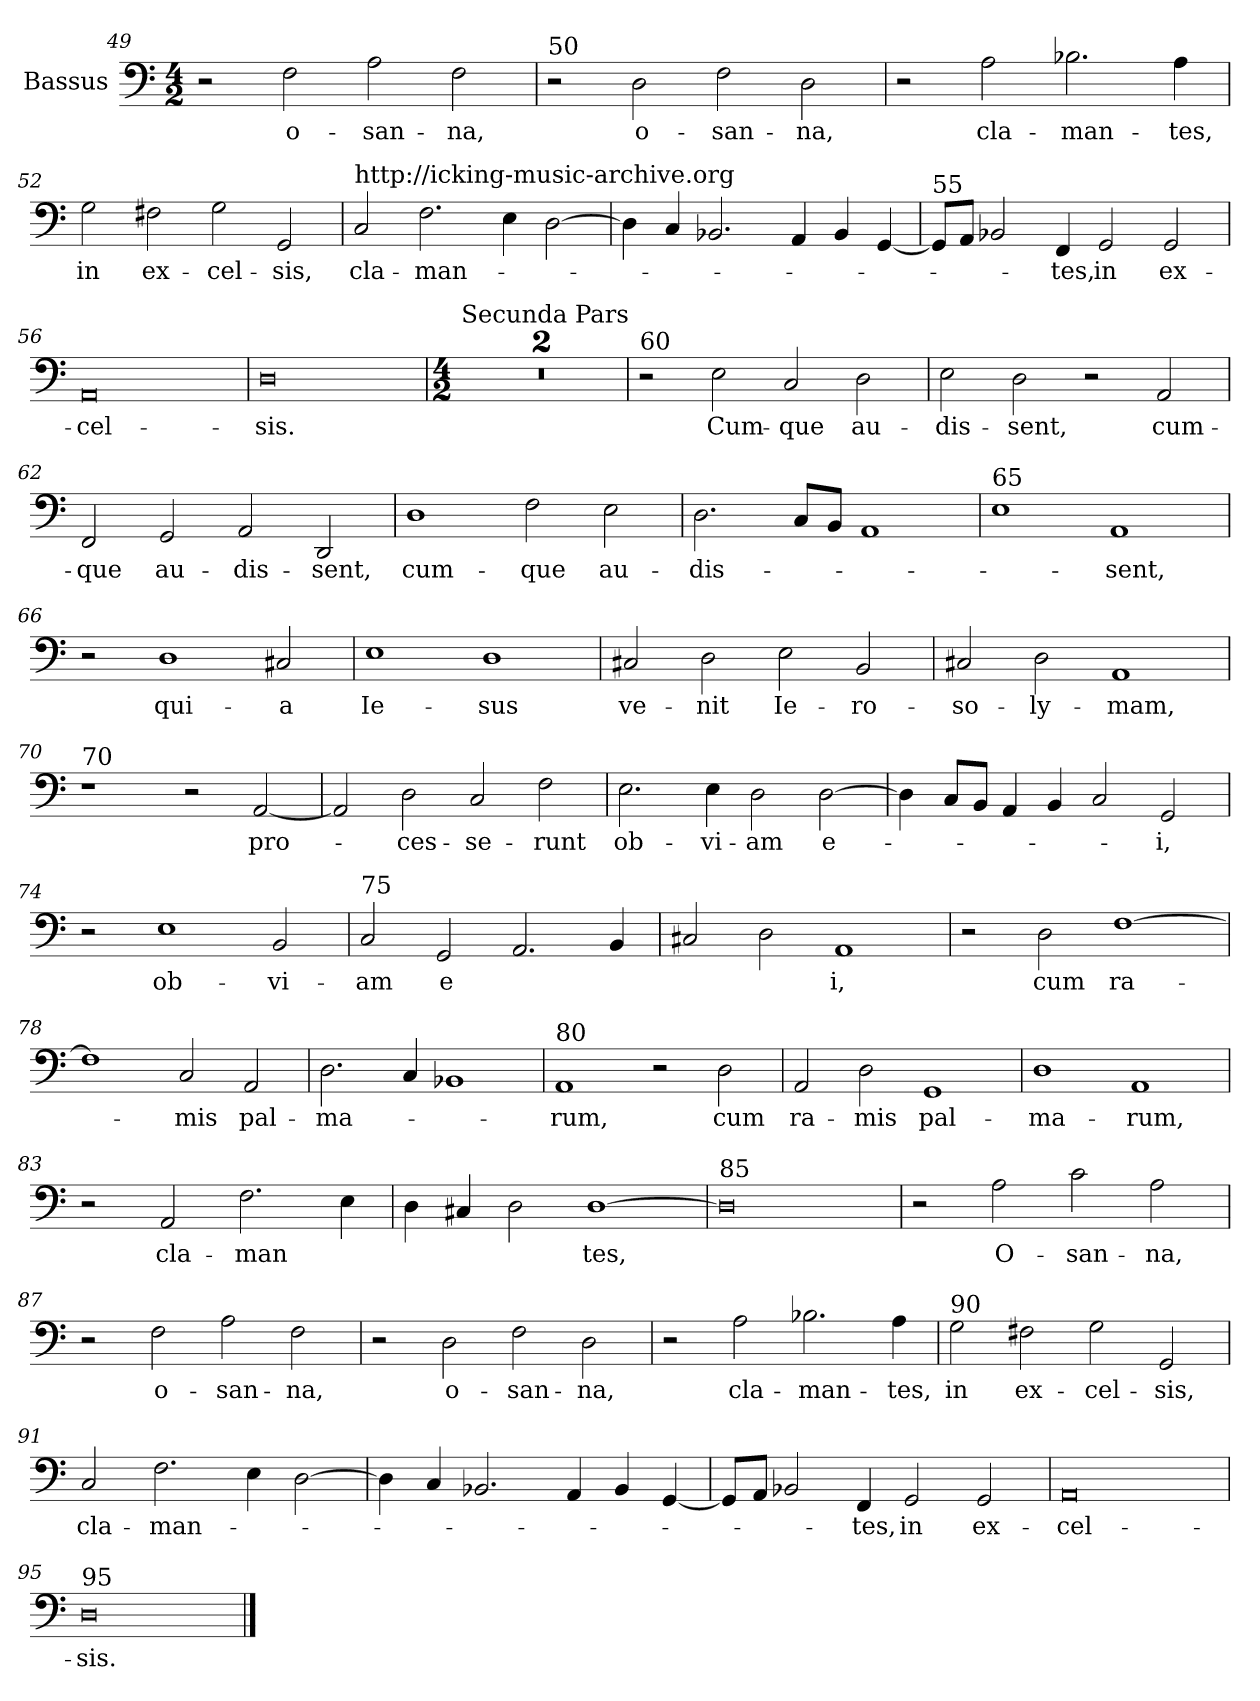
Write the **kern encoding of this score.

**kern	**text
*part1	*part1
*staff1	*staff1
*I"Bassus	*
*clefF4	*
*k[]	*
*M4/2	*
=49	=49
2r	.
!	!LO:LY:b
2F\	o-
!	!LO:LY:b
2A\	san-
!	!LO:LY:b
2F\	na,
=50	=50
!LO:TX:a:t=50	!
2r	.
!	!LO:LY:b
2D\	o-
!	!LO:LY:b
2F\	san-
!	!LO:LY:b
2D\	na,
=51	=51
2r	.
!	!LO:LY:b
2A\	cla-
!	!LO:LY:b
2.B-X\	man-
!	!LO:LY:b
4A\	tes,
=52	=52
!	!LO:LY:b
2G\	in
!	!LO:LY:b
2F#X\	ex-
!	!LO:LY:b
2G\	cel-
!	!LO:LY:b
2GG/	sis,
!!LO:PB:g=z
=53	=53
!LO:TX:a:t=http&colon;//icking-music-archive.org	!
!	!LO:LY:b
2C/	cla-
!	!LO:LY:b
2.F\	man-
4E\	.
[2D\	.
=54	=54
4D\]	.
4C/	.
2.BB-X/	.
4AA/	.
4BB-/	.
[4GG/	.
=55	=55
!LO:TX:a:t=55	!
8GG/L]	.
8AA/J	.
2BB-X/	.
!	!LO:LY:b
4FF/	tes,
!	!LO:LY:b
2GG/	in
!	!LO:LY:b
2GG/	ex-
=56	=56
!	!LO:LY:b
0AA	cel-
=57	=57
!	!LO:LY:b
0D	sis.
!!LO:LB:g=z
=58	=58
*M4/2	*
!LO:TX:a:t=Secunda Pars	!
0r	.
=59	=59
0r	.
=60	=60
!LO:TX:a:t=60	!
2r	.
!	!LO:LY:b
2E\	Cum-
!	!LO:LY:b
2C/	que
!	!LO:LY:b
2D\	au-
=61	=61
!	!LO:LY:b
2E\	dis-
!	!LO:LY:b
2D\	sent,
2r	.
!	!LO:LY:b
2AA/	cum-
=62	=62
!	!LO:LY:b
2FF/	que
!	!LO:LY:b
2GG/	au-
!	!LO:LY:b
2AA/	dis-
!	!LO:LY:b
2DD/	sent,
!!LO:LB:g=z
=63	=63
!	!LO:LY:b
1D	cum-
!	!LO:LY:b
2F\	que
!	!LO:LY:b
2E\	au-
!!LO:LB:g=z
=64	=64
!	!LO:LY:b
2.D\	dis-
8C/L	.
8BB/J	.
1AA	.
=65	=65
!LO:TX:a:t=65	!
1E	.
!	!LO:LY:b
1AA	sent,
=66	=66
2r	.
!	!LO:LY:b
1D	qui-
!	!LO:LY:b
2C#X/	a
=67	=67
!	!LO:LY:b
1E	Ie-
!	!LO:LY:b
1D	sus
=68	=68
!	!LO:LY:b
2C#X/	ve-
!	!LO:LY:b
2D\	nit
!	!LO:LY:b
2E\	Ie-
!	!LO:LY:b
2BB/	ro-
!!LO:LB:g=z
=69	=69
!	!LO:LY:b
2C#X/	so-
!	!LO:LY:b
2D\	ly-
!	!LO:LY:b
1AA	mam,
!!LO:PB:g=z
=70	=70
!LO:TX:a:t=70	!
1r	.
2r	.
!	!LO:LY:b
[2AA/	pro-
=71	=71
2AA/]	.
!	!LO:LY:b
2D\	ces-
!	!LO:LY:b
2C/	se-
!	!LO:LY:b
2F\	runt
=72	=72
!	!LO:LY:b
2.E\	ob-
!	!LO:LY:b
4E\	vi-
!	!LO:LY:b
2D\	am
!	!LO:LY:b
[2D\	e-
=73	=73
4D\]	.
8C/L	.
8BB/J	.
4AA/	.
4BB/	.
2C/	.
!	!LO:LY:b
2GG/	i,
=74	=74
2r	.
!	!LO:LY:b
1E	ob-
!	!LO:LY:b
2BB/	vi-
!!LO:LB:g=z
=75	=75
!LO:TX:a:t=75	!
!	!LO:LY:b
2C/	am
!	!LO:LY:b
2GG/	e-
2.AA/	.
!	!LO:LY:b
4BB/	-
=76	=76
2C#X/	.
2D\	.
!	!LO:LY:b
1AA	i,
=77	=77
2r	.
!	!LO:LY:b
2D\	cum
!	!LO:LY:b
[1F	ra-
=78	=78
1F]	.
!	!LO:LY:b
2C/	mis
!	!LO:LY:b
2AA/	pal-
=79	=79
!	!LO:LY:b
2.D\	ma-
4C/	.
1BB-X	.
!!LO:LB:g=z
=80	=80
!LO:TX:a:t=80	!
!	!LO:LY:b
1AA	rum,
2r	.
!	!LO:LY:b
2D\	cum
=81	=81
!	!LO:LY:b
2AA/	ra-
!	!LO:LY:b
2D\	mis
!	!LO:LY:b
1GG	pal-
=82	=82
!	!LO:LY:b
1D	ma-
!	!LO:LY:b
1AA	rum,
=83	=83
2r	.
!	!LO:LY:b
2AA/	cla-
!	!LO:LY:b
2.F\	man
!	!LO:LY:b
4E\	-
=84	=84
4D\	.
4C#X/	.
2D\	.
!	!LO:LY:b
[1D	tes,
=85	=85
!LO:TX:a:t=85	!
0D]	.
!!LO:LB:g=z
=86	=86
2r	.
!	!LO:LY:b
2A\	O-
!	!LO:LY:b
2c\	san-
!	!LO:LY:b
2A\	na,
=87	=87
2r	.
!	!LO:LY:b
2F\	o-
!	!LO:LY:b
2A\	san-
!	!LO:LY:b
2F\	na,
=88	=88
2r	.
!	!LO:LY:b
2D\	o-
!	!LO:LY:b
2F\	san-
!	!LO:LY:b
2D\	na,
=89	=89
2r	.
!	!LO:LY:b
2A\	cla-
!	!LO:LY:b
2.B-X\	man-
!	!LO:LY:b
4A\	tes,
=90	=90
!LO:TX:a:t=90	!
!	!LO:LY:b
2G\	in
!	!LO:LY:b
2F#X\	ex-
!	!LO:LY:b
2G\	cel-
!	!LO:LY:b
2GG/	sis,
!!LO:LB:g=z
=91	=91
!	!LO:LY:b
2C/	cla-
!	!LO:LY:b
2.F\	man-
4E\	.
[2D\	.
=92	=92
4D\]	.
4C/	.
2.BB-X/	.
4AA/	.
4BB-/	.
[4GG/	.
=93	=93
8GG/L]	.
8AA/J	.
2BB-X/	.
!	!LO:LY:b
4FF/	tes,
!	!LO:LY:b
2GG/	in
!	!LO:LY:b
2GG/	ex-
=94	=94
!	!LO:LY:b
0AA	cel-
=95	=95
!LO:TX:a:t=95	!
!	!LO:LY:b
0D	sis.
==	==
*-	*-
